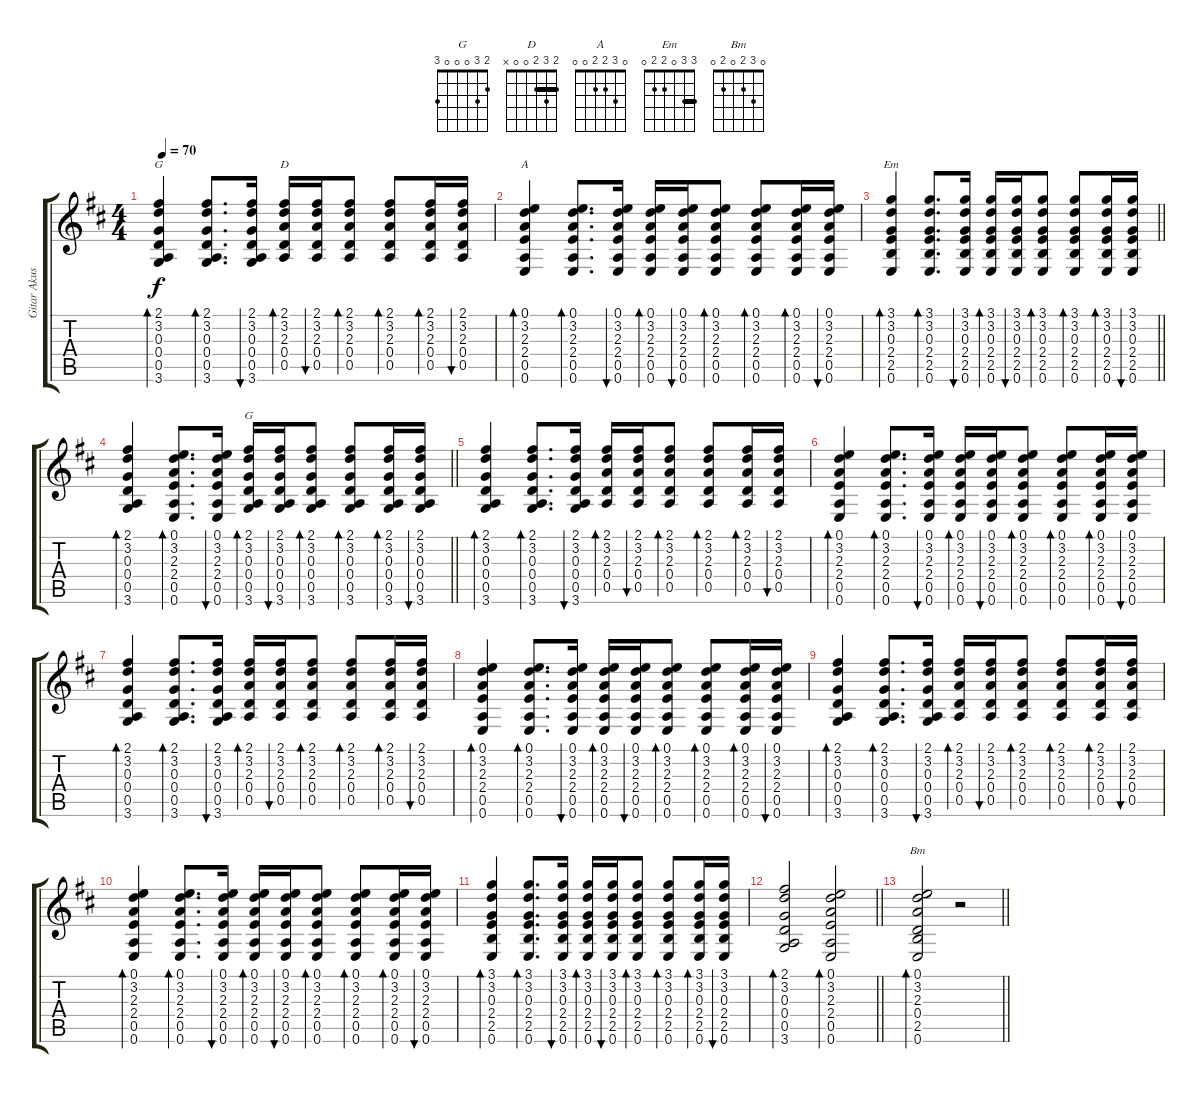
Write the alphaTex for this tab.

\track ("Gitar Akustik" "Gitar Akus") {instrument acousticguitarsteel}
\staff {score tabs}
\tuning (E4 B3 G3 D3 A2 E2) {hide}
\chord ("G" x x x x x x)
\chord ("D" 2 3 2 0 0 x) {barre 2}
\chord ("A" 0 3 2 2 0 0)
\chord ("Em" 3 3 0 2 2 0) {barre 3}
\chord ("G" 2 3 0 0 0 3)
\chord ("Bm" 0 3 2 0 2 0)
\ts (4 4)
\tempo 70
\clef g2
\ks d
(2.1 3.2 0.3 0.4 0.5 3.6).4{bd 60 ch "G" dy f} (2.1 3.2 0.3 0.4 0.5 3.6).8{d bd 60} (2.1 3.2 0.3 0.4 0.5 3.6).16{bu 60} (2.1 3.2 2.3 0.4 0.5).16{bd 60 ch "D"} (2.1 3.2 2.3 0.4 0.5).16{bu 60} (2.1 3.2 2.3 0.4 0.5).8{bd 60} (2.1 3.2 2.3 0.4 0.5).8{bd 60} (2.1 3.2 2.3 0.4 0.5).16{bd 60} (2.1 3.2 2.3 0.4 0.5).16{bu 60} |
(0.1 3.2 2.3 2.4 0.5 0.6).4{bd 60 ch "A"} (0.1 3.2 2.3 2.4 0.5 0.6).8{d bd 60} (0.1 3.2 2.3 2.4 0.5 0.6).16{bu 60} (0.1 3.2 2.3 2.4 0.5 0.6).16{bd 60} (0.1 3.2 2.3 2.4 0.5 0.6).16{bu 60} (0.1 3.2 2.3 2.4 0.5 0.6).8{bd 60} (0.1 3.2 2.3 2.4 0.5 0.6).8{bd 60} (0.1 3.2 2.3 2.4 0.5 0.6).16{bd 60} (0.1 3.2 2.3 2.4 0.5 0.6).16{bu 60} |
\barLineRight lightlight
(3.1 3.2 0.3 2.4 2.5 0.6).4{bd 60 ch "Em"} (3.1 3.2 0.3 2.4 2.5 0.6).8{d bd 60} (3.1 3.2 0.3 2.4 2.5 0.6).16{bu 60} (3.1 3.2 0.3 2.4 2.5 0.6).16{bd 60} (3.1 3.2 0.3 2.4 2.5 0.6).16{bu 60} (3.1 3.2 0.3 2.4 2.5 0.6).8{bd 60} (3.1 3.2 0.3 2.4 2.5 0.6).8{bd 60} (3.1 3.2 0.3 2.4 2.5 0.6).16{bd 60} (3.1 3.2 0.3 2.4 2.5 0.6).16{bu 60} |
\barLineRight lightlight
(2.1 3.2 0.3 0.4 0.5 3.6).4{bd 60} (0.1 3.2 2.3 2.4 0.5 0.6).8{d bd 60} (0.1 3.2 2.3 2.4 0.5 0.6).16{bu 60} (2.1 3.2 0.3 0.4 0.5 3.6).16{bd 60 ch "G"} (2.1 3.2 0.3 0.4 0.5 3.6).16{bu 60} (2.1 3.2 0.3 0.4 0.5 3.6).8{bd 60} (2.1 3.2 0.3 0.4 0.5 3.6).8{bd 60} (2.1 3.2 0.3 0.4 0.5 3.6).16{bd 60} (2.1 3.2 0.3 0.4 0.5 3.6).16{bu 60} |
(2.1 3.2 0.3 0.4 0.5 3.6).4{bd 60} (2.1 3.2 0.3 0.4 0.5 3.6).8{d bd 60} (2.1 3.2 0.3 0.4 0.5 3.6).16{bu 60} (2.1 3.2 2.3 0.4 0.5).16{bd 60} (2.1 3.2 2.3 0.4 0.5).16{bu 60} (2.1 3.2 2.3 0.4 0.5).8{bd 60} (2.1 3.2 2.3 0.4 0.5).8{bd 60} (2.1 3.2 2.3 0.4 0.5).16{bd 60} (2.1 3.2 2.3 0.4 0.5).16{bu 60} |
(0.1 3.2 2.3 2.4 0.5 0.6).4{bd 60} (0.1 3.2 2.3 2.4 0.5 0.6).8{d bd 60} (0.1 3.2 2.3 2.4 0.5 0.6).16{bu 60} (0.1 3.2 2.3 2.4 0.5 0.6).16{bd 60} (0.1 3.2 2.3 2.4 0.5 0.6).16{bu 60} (0.1 3.2 2.3 2.4 0.5 0.6).8{bd 60} (0.1 3.2 2.3 2.4 0.5 0.6).8{bd 60} (0.1 3.2 2.3 2.4 0.5 0.6).16{bd 60} (0.1 3.2 2.3 2.4 0.5 0.6).16{bu 60} |
(2.1 3.2 0.3 0.4 0.5 3.6).4{bd 60} (2.1 3.2 0.3 0.4 0.5 3.6).8{d bd 60} (2.1 3.2 0.3 0.4 0.5 3.6).16{bu 60} (2.1 3.2 2.3 0.4 0.5).16{bd 60} (2.1 3.2 2.3 0.4 0.5).16{bu 60} (2.1 3.2 2.3 0.4 0.5).8{bd 60} (2.1 3.2 2.3 0.4 0.5).8{bd 60} (2.1 3.2 2.3 0.4 0.5).16{bd 60} (2.1 3.2 2.3 0.4 0.5).16{bu 60} |
(0.1 3.2 2.3 2.4 0.5 0.6).4{bd 60} (0.1 3.2 2.3 2.4 0.5 0.6).8{d bd 60} (0.1 3.2 2.3 2.4 0.5 0.6).16{bu 60} (0.1 3.2 2.3 2.4 0.5 0.6).16{bd 60} (0.1 3.2 2.3 2.4 0.5 0.6).16{bu 60} (0.1 3.2 2.3 2.4 0.5 0.6).8{bd 60} (0.1 3.2 2.3 2.4 0.5 0.6).8{bd 60} (0.1 3.2 2.3 2.4 0.5 0.6).16{bd 60} (0.1 3.2 2.3 2.4 0.5 0.6).16{bu 60} |
(2.1 3.2 0.3 0.4 0.5 3.6).4{bd 60} (2.1 3.2 0.3 0.4 0.5 3.6).8{d bd 60} (2.1 3.2 0.3 0.4 0.5 3.6).16{bu 60} (2.1 3.2 2.3 0.4 0.5).16{bd 60} (2.1 3.2 2.3 0.4 0.5).16{bu 60} (2.1 3.2 2.3 0.4 0.5).8{bd 60} (2.1 3.2 2.3 0.4 0.5).8{bd 60} (2.1 3.2 2.3 0.4 0.5).16{bd 60} (2.1 3.2 2.3 0.4 0.5).16{bu 60} |
(0.1 3.2 2.3 2.4 0.5 0.6).4{bd 60} (0.1 3.2 2.3 2.4 0.5 0.6).8{d bd 60} (0.1 3.2 2.3 2.4 0.5 0.6).16{bu 60} (0.1 3.2 2.3 2.4 0.5 0.6).16{bd 60} (0.1 3.2 2.3 2.4 0.5 0.6).16{bu 60} (0.1 3.2 2.3 2.4 0.5 0.6).8{bd 60} (0.1 3.2 2.3 2.4 0.5 0.6).8{bd 60} (0.1 3.2 2.3 2.4 0.5 0.6).16{bd 60} (0.1 3.2 2.3 2.4 0.5 0.6).16{bu 60} |
(3.1 3.2 0.3 2.4 2.5 0.6).4{bd 60} (3.1 3.2 0.3 2.4 2.5 0.6).8{d bd 60} (3.1 3.2 0.3 2.4 2.5 0.6).16{bu 60} (3.1 3.2 0.3 2.4 2.5 0.6).16{bd 60} (3.1 3.2 0.3 2.4 2.5 0.6).16{bu 60} (3.1 3.2 0.3 2.4 2.5 0.6).8{bd 60} (3.1 3.2 0.3 2.4 2.5 0.6).8{bd 60} (3.1 3.2 0.3 2.4 2.5 0.6).16{bd 60} (3.1 3.2 0.3 2.4 2.5 0.6).16{bu 60} |
\barLineRight lightlight
(2.1 3.2 0.3 0.4 0.5 3.6).2{bd 60} (0.1 3.2 2.3 2.4 0.5 0.6).2{bd 60} |
\barLineRight lightlight
(0.1 3.2 2.3 0.4 2.5 0.6).2{bd 60 ch "Bm"} r.2
